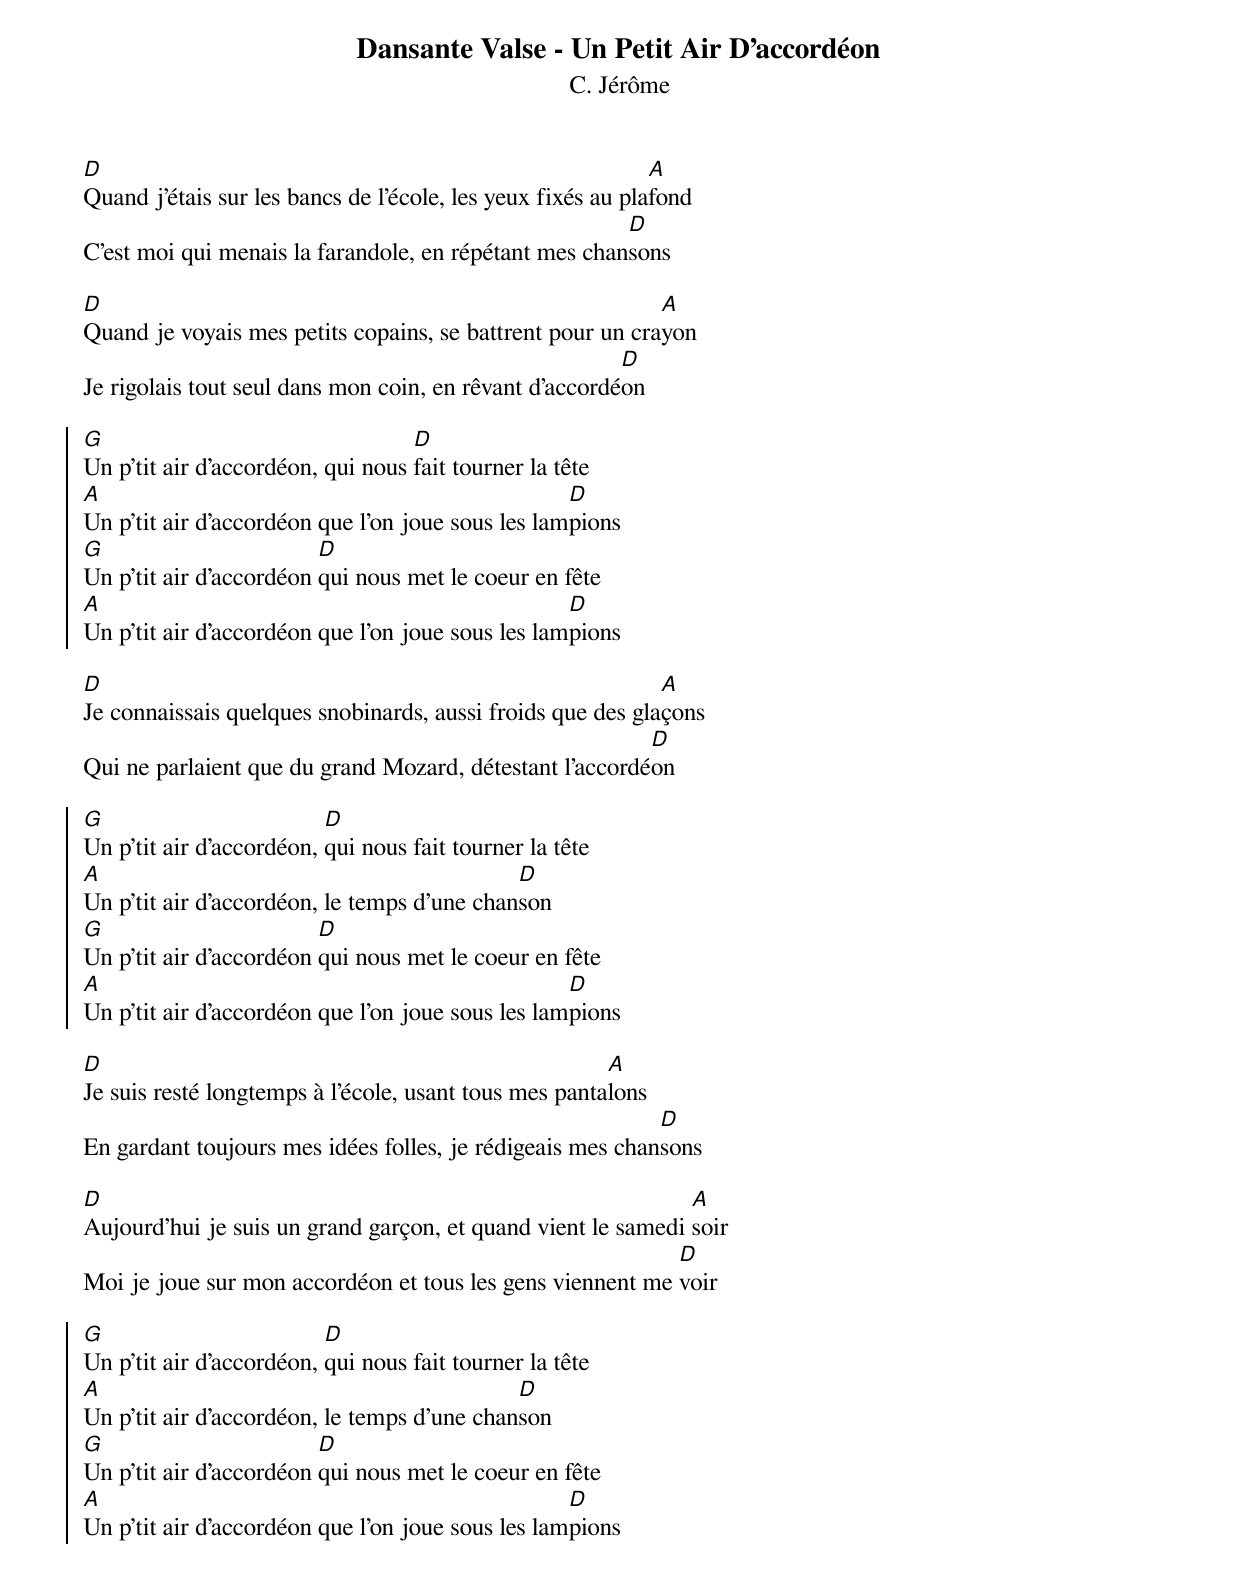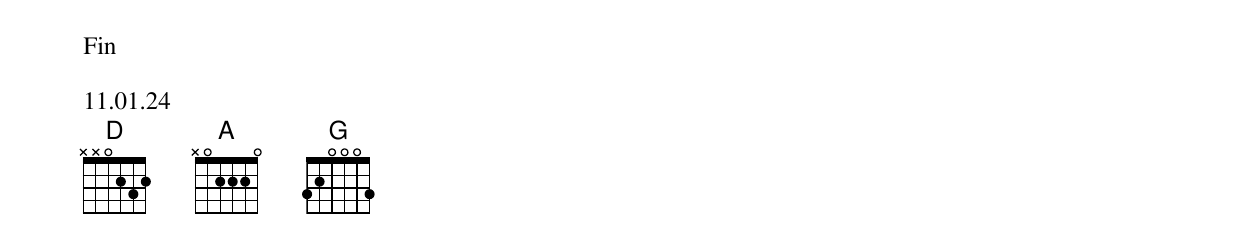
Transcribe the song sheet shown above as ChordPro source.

{title: Dansante Valse - Un Petit Air D'accordéon}
{subtitle: C. Jérôme}
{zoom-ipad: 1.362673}

[D]Quand j’étais sur les bancs de l’école, les yeux fixés au pla[A]fond
C’est moi qui menais la farandole, en répétant mes chan[D]sons

[D]Quand je voyais mes petits copains, se battrent pour un cra[A]yon
Je rigolais tout seul dans mon coin, en rêvant d’accordé[D]on

{soc}
[G]Un p’tit air d’accordéon, qui nous [D]fait tourner la tête
[A]Un p’tit air d’accordéon que l’on joue sous les lam[D]pions
[G]Un p’tit air d’accordéon [D]qui nous met le coeur en fête
[A]Un p’tit air d’accordéon que l’on joue sous les lam[D]pions
{eoc}

[D]Je connaissais quelques snobinards, aussi froids que des gla[A]çons
Qui ne parlaient que du grand Mozard, détestant l’accordé[D]on

{soc}
[G]Un p’tit air d’accordéon, [D]qui nous fait tourner la tête
[A]Un p’tit air d’accordéon, le temps d’une chan[D]son
[G]Un p’tit air d’accordéon [D]qui nous met le coeur en fête
[A]Un p’tit air d’accordéon que l’on joue sous les lam[D]pions
{eoc}

[D]Je suis resté longtemps à l’école, usant tous mes panta[A]lons
En gardant toujours mes idées folles, je rédigeais mes chan[D]sons

[D]Aujourd’hui je suis un grand garçon, et quand vient le samedi [A]soir
Moi je joue sur mon accordéon et tous les gens viennent me [D]voir

{soc}
[G]Un p’tit air d’accordéon, [D]qui nous fait tourner la tête
[A]Un p’tit air d’accordéon, le temps d’une chan[D]son
[G]Un p’tit air d’accordéon [D]qui nous met le coeur en fête
[A]Un p’tit air d’accordéon que l’on joue sous les lam[D]pions
{eoc}




Fin

11.01.24
